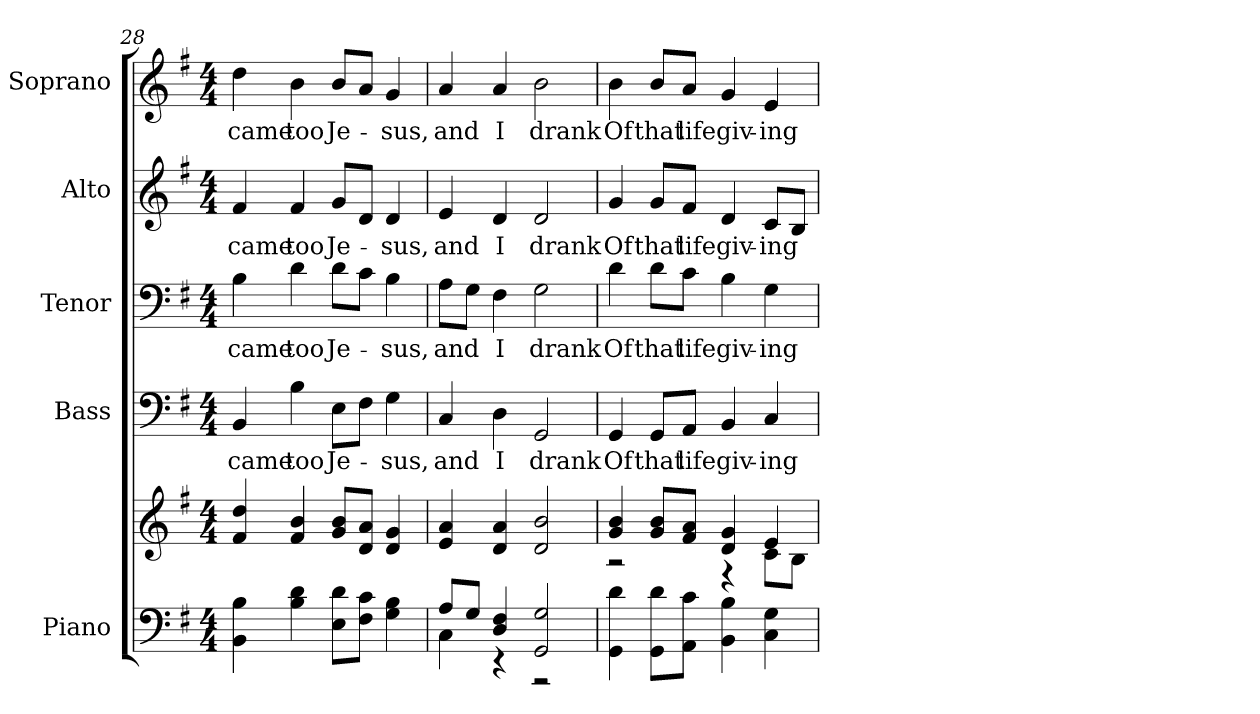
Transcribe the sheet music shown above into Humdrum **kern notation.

**kern	**kern	**kern	**text	**kern	**text	**kern	**text	**kern	**text
*part5	*part5	*part4	*part4	*part3	*part3	*part2	*part2	*part1	*part1
*staff6	*staff5	*staff4	*staff4	*staff3	*staff3	*staff2	*staff2	*staff1	*staff1
*I"Piano	*	*I"Bass	*	*I"Tenor	*	*I"Alto	*	*I"Soprano	*
*I'Pno.	*	*I'B.	*	*I'T.	*	*I'A.	*	*I'S.	*
*clefF4	*clefG2	*clefF4	*	*clefF4	*	*clefG2	*	*clefG2	*
*k[f#]	*k[f#]	*k[f#]	*	*k[f#]	*	*k[f#]	*	*k[f#]	*
*G:	*G:	*G:	*	*G:	*	*G:	*	*G:	*
*M4/4	*M4/4	*M4/4	*	*M4/4	*	*M4/4	*	*M4/4	*
=28	=28	=28	=28	=28	=28	=28	=28	=28	=28
!	!	!	!LO:LY:b:color=#000000	!	!	!	!	!	!
!	!	!	!	!	!LO:LY:b:color=#000000	!	!	!	!
!	!	!	!	!	!	!	!LO:LY:b:color=#000000	!	!
!	!	!	!	!	!	!	!	!	!LO:LY:b:color=#000000
4BBi\ 4Bi	4f#i/ 4ddi	4BBi/	came	4Bi\	came	4f#i/	came	4ddi\	came
!	!	!	!LO:LY:b:color=#000000	!	!	!	!	!	!
!	!	!	!	!	!LO:LY:b:color=#000000	!	!	!	!
!	!	!	!	!	!	!	!LO:LY:b:color=#000000	!	!
!	!	!	!	!	!	!	!	!	!LO:LY:b:color=#000000
4Bi\ 4di	4f#i/ 4bi	4Bi\	too	4di\	too	4f#i/	too	4bi\	too
!	!	!	!LO:LY:b:color=#000000	!	!	!	!	!	!
!	!	!	!	!	!LO:LY:b:color=#000000	!	!	!	!
!	!	!	!	!	!	!	!LO:LY:b:color=#000000	!	!
!	!	!	!	!	!	!	!	!	!LO:LY:b:color=#000000
8Ei\ 8diL	8gi/ 8biL	8Ei\L	Je-	8di\L	Je-	8gi/L	Je-	8bi/L	Je-
8F#i\ 8ciJ	8di/ 8aiJ	8F#i\J	.	8ci\J	.	8di/J	.	8ai/J	.
!	!	!	!LO:LY:b:color=#000000	!	!	!	!	!	!
!	!	!	!	!	!LO:LY:b:color=#000000	!	!	!	!
!	!	!	!	!	!	!	!LO:LY:b:color=#000000	!	!
!	!	!	!	!	!	!	!	!	!LO:LY:b:color=#000000
4Gi\ 4Bi	4di/ 4gi	4Gi\	-sus,	4Bi\	-sus,	4di/	-sus,	4gi/	-sus,
!!LO:PB:g=z
=29	=29	=29	=29	=29	=29	=29	=29	=29	=29
*^	*	*	*	*	*	*	*	*	*
!	!	!	!	!LO:LY:b:color=#000000	!	!	!	!	!	!
!	!	!	!	!	!	!LO:LY:b:color=#000000	!	!	!	!
!	!	!	!	!	!	!	!	!LO:LY:b:color=#000000	!	!
!	!	!	!	!	!	!	!	!	!	!LO:LY:b:color=#000000
8Ai/L	4Ci\	4ei/ 4ai	4Ci/	and	8Ai\L	and	4ei/	and	4ai/	and
8Gi/J	.	.	.	.	8Gi\J	.	.	.	.	.
!	!	!	!	!LO:LY:b:color=#000000	!	!	!	!	!	!
!	!	!	!	!	!	!LO:LY:b:color=#000000	!	!	!	!
!	!	!	!	!	!	!	!	!LO:LY:b:color=#000000	!	!
!	!	!	!	!	!	!	!	!	!	!LO:LY:b:color=#000000
4Di/ 4F#i	4r	4di/ 4ai	4Di\	I	4F#i\	I	4di/	I	4ai/	I
!	!	!	!	!LO:LY:b:color=#000000	!	!	!	!	!	!
!	!	!	!	!	!	!LO:LY:b:color=#000000	!	!	!	!
!	!	!	!	!	!	!	!	!LO:LY:b:color=#000000	!	!
!	!	!	!	!	!	!	!	!	!	!LO:LY:b:color=#000000
2GGi/ 2Gi	2r	2di/ 2bi	2GGi/	drank	2Gi\	drank	2di/	drank	2bi\	drank
*v	*v	*	*	*	*	*	*	*	*	*
=30	=30	=30	=30	=30	=30	=30	=30	=30	=30
*	*^	*	*	*	*	*	*	*	*
*^	*	*	*	*	*	*	*	*	*	*
!	!	!	!	!	!LO:LY:b:color=#000000	!	!	!	!	!	!
*v	*v	*	*	*	*	*	*	*	*	*	*
*^	*	*	*	*	*	*	*	*	*	*
!	!	!	!	!	!	!	!LO:LY:b:color=#000000	!	!	!	!
*v	*v	*	*	*	*	*	*	*	*	*	*
*^	*	*	*	*	*	*	*	*	*	*
!	!	!	!	!	!	!	!	!	!LO:LY:b:color=#000000	!	!
*v	*v	*	*	*	*	*	*	*	*	*	*
*^	*	*	*	*	*	*	*	*	*	*
!	!	!	!	!	!	!	!	!	!	!	!LO:LY:b:color=#000000
*v	*v	*	*	*	*	*	*	*	*	*	*
4GGi\ 4di	4gi/ 4bi	2r	4GGi/	Of	4di\	Of	4gi/	Of	4bi\	Of
!	!	!	!	!LO:LY:b:color=#000000	!	!	!	!	!	!
!	!	!	!	!	!	!LO:LY:b:color=#000000	!	!	!	!
!	!	!	!	!	!	!	!	!LO:LY:b:color=#000000	!	!
!	!	!	!	!	!	!	!	!	!	!LO:LY:b:color=#000000
8GGi\ 8diL	8gi/ 8biL	.	8GGi/L	that	8di\L	that	8gi/L	that	8bi/L	that
!	!	!	!	!LO:LY:b:color=#000000	!	!	!	!	!	!
!	!	!	!	!	!	!LO:LY:b:color=#000000	!	!	!	!
!	!	!	!	!	!	!	!	!LO:LY:b:color=#000000	!	!
!	!	!	!	!	!	!	!	!	!	!LO:LY:b:color=#000000
8AAi\ 8ciJ	8f#i/ 8aiJ	.	8AAi/J	life	8ci\J	life	8f#i/J	life	8ai/J	life
!	!	!	!	!LO:LY:b:color=#000000	!	!	!	!	!	!
!	!	!	!	!	!	!LO:LY:b:color=#000000	!	!	!	!
!	!	!	!	!	!	!	!	!LO:LY:b:color=#000000	!	!
!	!	!	!	!	!	!	!	!	!	!LO:LY:b:color=#000000
4BBi\ 4Bi	4di/ 4gi	4r	4BBi/	giv-	4Bi\	giv-	4di/	giv-	4gi/	giv-
!	!	!	!	!LO:LY:b:color=#000000	!	!	!	!	!	!
!	!	!	!	!	!	!LO:LY:b:color=#000000	!	!	!	!
!	!	!	!	!	!	!	!	!LO:LY:b:color=#000000	!	!
!	!	!	!	!	!	!	!	!	!	!LO:LY:b:color=#000000
4Ci\ 4Gi	4ei/	8ci\L	4Ci/	-ing	4Gi\	-ing	8ci/L	-ing	4ei/	-ing
.	.	8Bi\J	.	.	.	.	8Bi/J	.	.	.
*	*v	*v	*	*	*	*	*	*	*	*
=	=	=	=	=	=	=	=	=	=
*-	*-	*-	*-	*-	*-	*-	*-	*-	*-
